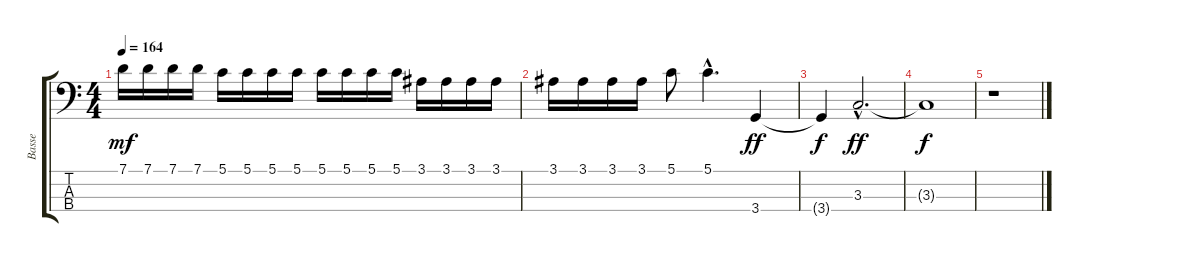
\track ("Basse" "Basse") {instrument electricbassfinger}
\staff {score tabs}
\tuning (G2 D2 A1 E1) {hide}
\ts (4 4)
\tempo 164
\clef f4
\ks c
7.1.16{dy mf} 7.1.16 7.1.16 7.1.16 5.1.16 5.1.16 5.1.16 5.1.16 5.1.16 5.1.16 5.1.16 5.1.16 3.1.16 3.1.16 3.1.16 3.1.16 |
3.1.16 3.1.16 3.1.16 3.1.16 5.1.8 5.1{hac}.4{d} 3.4.4{dy ff} |
3.4{t}.4{dy f} 3.3{hac}.2{d dy ff} |
3.3{t}.1{dy f} |
r.1
